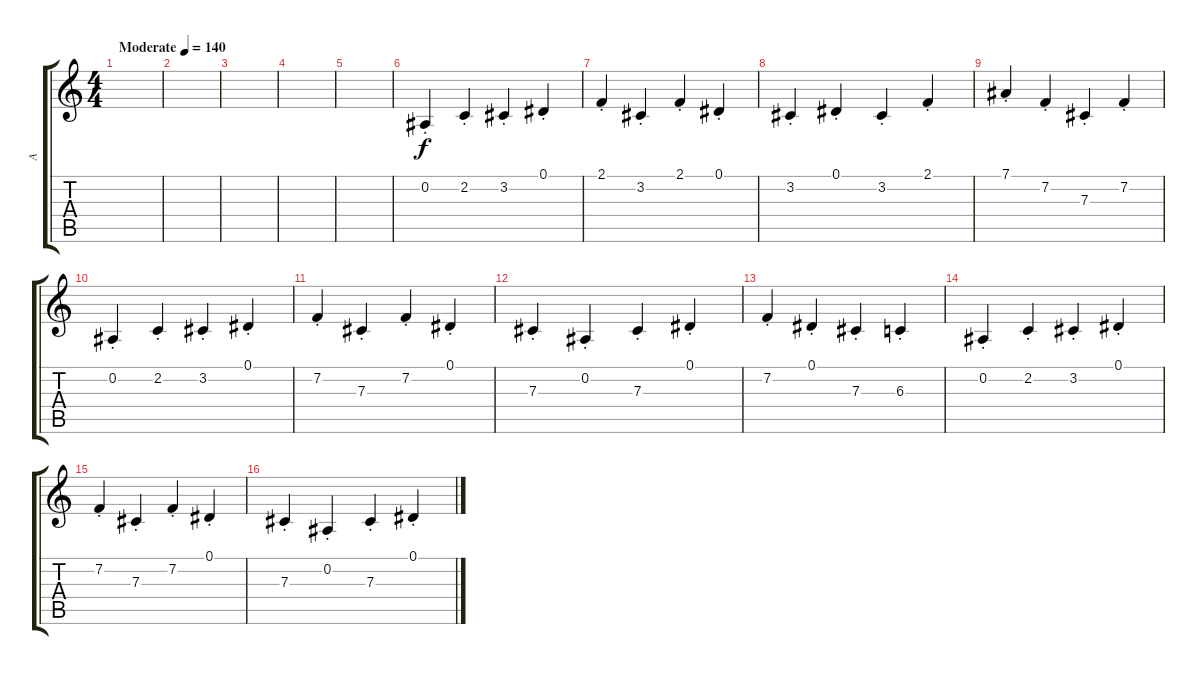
\track ("A" "A") {instrument violin}
\staff {score tabs}
\tuning (Eb4 Bb3 Gb3 Db3 Ab2 Db2) {hide}
\ts (4 4)
\tempo (140 "Moderate")
\clef g2
\ks c
|
|
|
|
|
0.2{st}.4 2.2{st}.4 3.2{st}.4 0.1{st}.4 |
2.1{st}.4 3.2{st}.4 2.1{st}.4 0.1{st}.4 |
3.2{st}.4 0.1{st}.4 3.2{st}.4 2.1{st}.4 |
7.1{st}.4 7.2{st}.4 7.3{st}.4 7.2{st}.4 |
0.2{st}.4 2.2{st}.4 3.2{st}.4 0.1{st}.4 |
7.2{st}.4 7.3{st}.4 7.2{st}.4 0.1{st}.4 |
7.3{st}.4 0.2{st}.4 7.3{st}.4 0.1{st}.4 |
7.2{st}.4 0.1{st}.4 7.3{st}.4 6.3{st}.4 |
0.2{st}.4 2.2{st}.4 3.2{st}.4 0.1{st}.4 |
7.2{st}.4 7.3{st}.4 7.2{st}.4 0.1{st}.4 |
7.3{st}.4 0.2{st}.4 7.3{st}.4 0.1{st}.4
